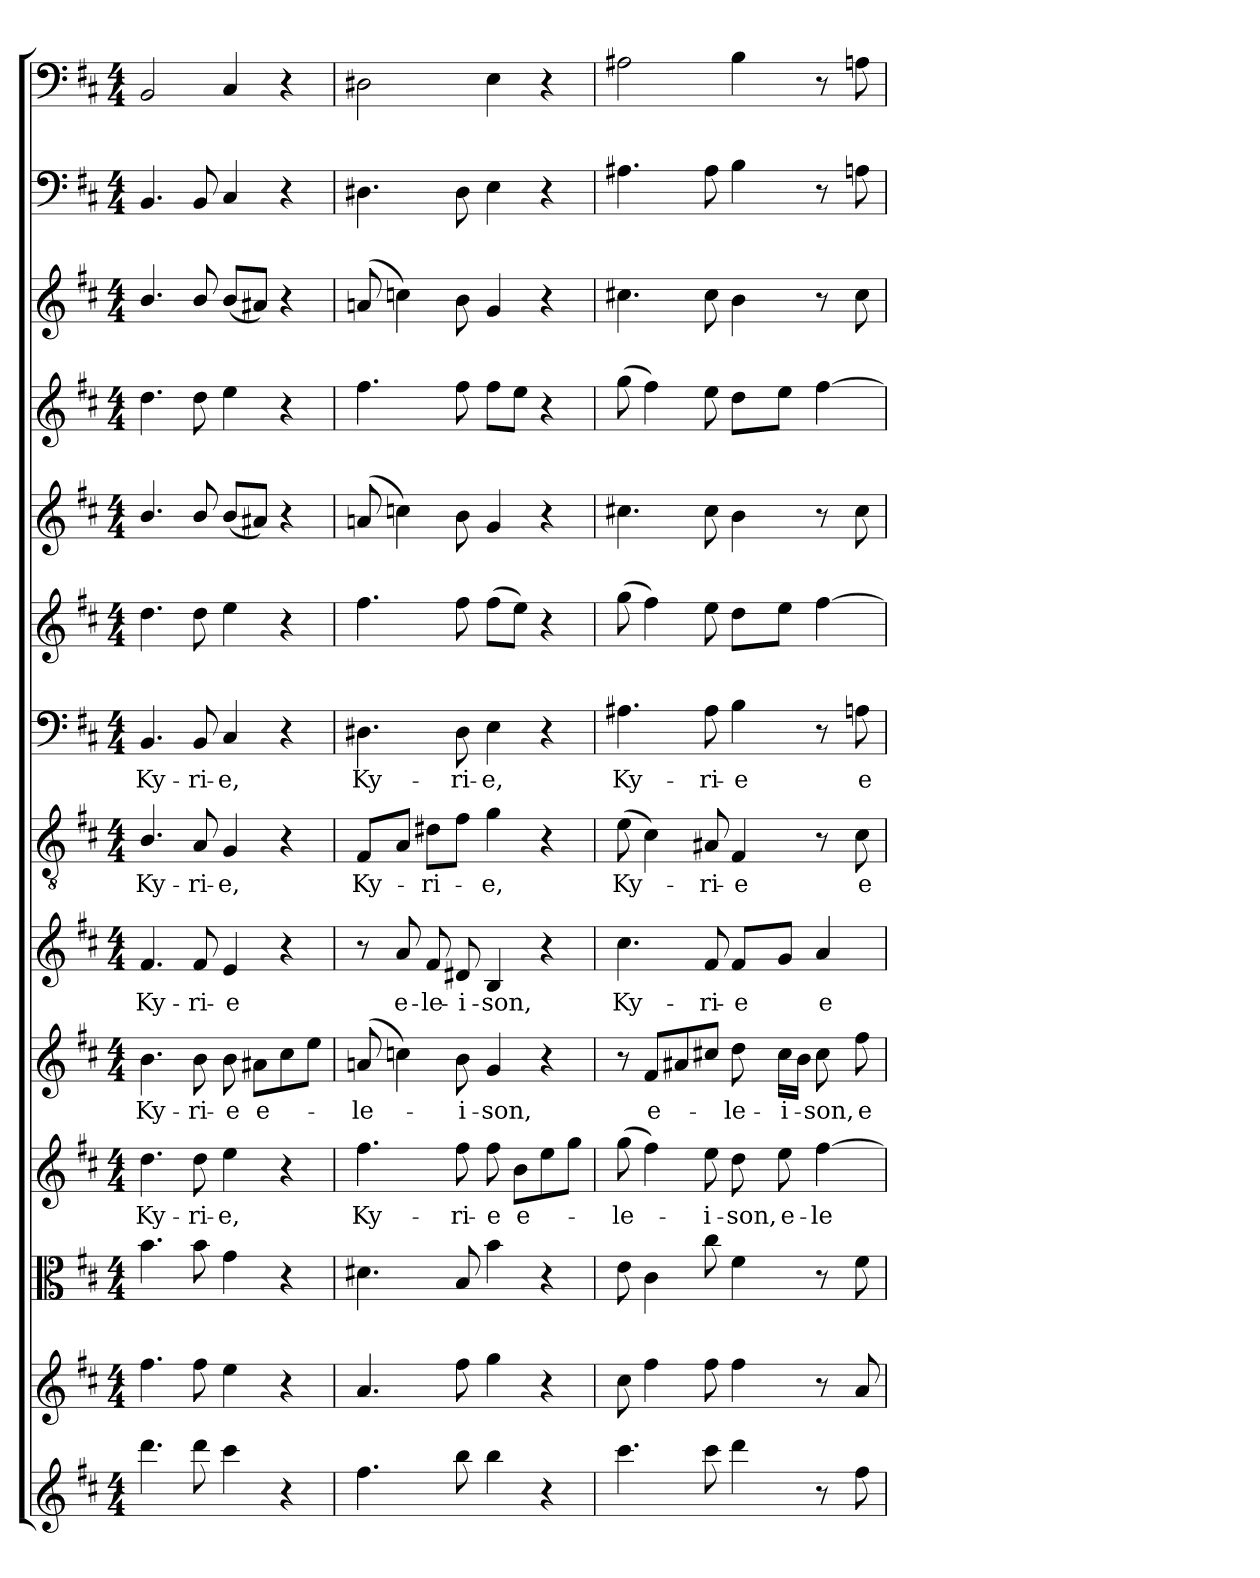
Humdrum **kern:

**kern	**kern	**kern	**kern	**text	**kern	**text	**kern	**text	**kern	**text	**kern	**text	**kern	**kern	**kern	**kern	**kern	**kern
*part14	*part13	*part12	*part11	*part11	*part10	*part10	*part9	*part9	*part8	*part8	*part7	*part7	*part6	*part5	*part4	*part3	*part2	*part1
*staff14	*staff13	*staff12	*staff11	*staff11	*staff10	*staff10	*staff9	*staff9	*staff8	*staff8	*staff7	*staff7	*staff6	*staff5	*staff4	*staff3	*staff2	*staff1
*clefG2	*clefG2	*clefC3	*clefG2	*	*clefG2	*	*clefG2	*	*clefGv2	*	*clefF4	*	*clefG2	*clefG2	*clefG2	*clefG2	*clefF4	*clefF4
*k[f#c#]	*k[f#c#]	*k[f#c#]	*k[f#c#]	*	*k[f#c#]	*	*k[f#c#]	*	*k[f#c#]	*	*k[f#c#]	*	*k[f#c#]	*k[f#c#]	*k[f#c#]	*k[f#c#]	*k[f#c#]	*k[f#c#]
*b:	*b:	*b:	*b:	*	*b:	*	*b:	*	*b:	*	*b:	*	*b:	*b:	*b:	*b:	*b:	*b:
*M4/4	*M4/4	*M4/4	*M4/4	*	*M4/4	*	*M4/4	*	*M4/4	*	*M4/4	*	*M4/4	*M4/4	*M4/4	*M4/4	*M4/4	*M4/4
=1	=1	=1	=1	=1	=1	=1	=1	=1	=1	=1	=1	=1	=1	=1	=1	=1	=1	=1
4.ddd\	4.ff#\	4.b\	4.dd\	Ky-	4.b\	Ky-	4.f#/	Ky-	4.B/	Ky-	4.BB/	Ky-	4.dd\	4.b/	4.dd\	4.b/	4.BB/	2BB/
8ddd\	8ff#\	8b\	8dd\	-ri-	8b\	-ri-	8f#/	-ri-	8A/	-ri-	8BB/	-ri-	8dd\	8b/	8dd\	8b/	8BB/	.
4ccc#\	4ee\	4g\	4ee\	-e,	8b\	-e	4e/	-e	4G/	-e,	4C#/	-e,	4ee\	(8b/L	4ee\	(8b/L	4C#/	4C#/
.	.	.	.	.	8a#X\L	e-	.	.	.	.	.	.	.	8a#X/J)	.	8a#X/J)	.	.
4r	4r	4r	4r	.	8cc#\	.	4r	.	4r	.	4r	.	4r	4r	4r	4r	4r	4r
.	.	.	.	.	8ee\J	.	.	.	.	.	.	.	.	.	.	.	.	.
=2	=2	=2	=2	=2	=2	=2	=2	=2	=2	=2	=2	=2	=2	=2	=2	=2	=2	=2
4.ff#\	4.a/	4.d#X\	4.ff#\	Ky-	(8an/	-le-	8r	.	8F#/L	Ky-	4.D#X\	Ky-	4.ff#\	(8an/	4.ff#\	(8an/	4.D#X\	2D#X\
.	.	.	.	.	4ccn\)	.	8a/	e-	8A/J	.	.	.	.	4ccn\)	.	4ccn\)	.	.
.	.	.	.	.	.	.	8f#/	-le-	8d#X\L	-ri-	.	.	.	.	.	.	.	.
8bb\	8ff#\	8B/	8ff#\	-ri-	8b\	-i-	8d#X/	-i-	8f#\J	.	8D#\	-ri-	8ff#\	8b\	8ff#\	8b\	8D#\	.
4bb\	4gg\	4b\	8ff#\	-e	4g/	-son,	4B/	-son,	4g\	-e,	4E\	-e,	(8ff#\L	4g/	8ff#\L	4g/	4E\	4E\
.	.	.	8b\L	e-	.	.	.	.	.	.	.	.	8ee\J)	.	8ee\J	.	.	.
4r	4r	4r	8ee\	.	4r	.	4r	.	4r	.	4r	.	4r	4r	4r	4r	4r	4r
.	.	.	8gg\J	.	.	.	.	.	.	.	.	.	.	.	.	.	.	.
=3	=3	=3	=3	=3	=3	=3	=3	=3	=3	=3	=3	=3	=3	=3	=3	=3	=3	=3
4.ccc#\	8cc#\	8e\	(8gg\	-le-	8r	.	4.cc#\	Ky-	(8e\	Ky-	4.A#X\	Ky-	(8gg\	4.cc#X\	(8gg\	4.cc#X\	4.A#X\	2A#X\
.	4ff#\	4c#\	4ff#\)	.	8f#/L	e-	.	.	4c#\)	.	.	.	4ff#\)	.	4ff#\)	.	.	.
.	.	.	.	.	8a#X/	.	.	.	.	.	.	.	.	.	.	.	.	.
8ccc#\	8ff#\	8cc#\	8ee\	-i-	8cc#X/J	.	8f#/	-ri-	8A#X/	-ri-	8A#\	-ri-	8ee\	8cc#\	8ee\	8cc#\	8A#\	.
4ddd\	4ff#\	4f#\	8dd\	-son,	8dd\	-le-	8f#/L	-e	4F#/	-e	4B\	-e	8dd\L	4b\	8dd\L	4b\	4B\	4B\
.	.	.	8ee\	e-	16cc#\LL	-i-	8g/J	.	.	.	.	.	8ee\J	.	8ee\J	.	.	.
.	.	.	.	.	16b\JJ	.	.	.	.	.	.	.	.	.	.	.	.	.
8r	8r	8r	[4ff#\	-le-	8cc#\	-son,	4a/	e-	8r	.	8r	.	[4ff#\	8r	[4ff#\	8r	8r	8r
8ff#\	8a/	8f#\	.	.	8ff#\	e-	.	.	8c#\	e-	8An\	e-	.	8cc#\	.	8cc#\	8An\	8An\
=	=	=	=	=	=	=	=	=	=	=	=	=	=	=	=	=	=	=
*-	*-	*-	*-	*-	*-	*-	*-	*-	*-	*-	*-	*-	*-	*-	*-	*-	*-	*-
